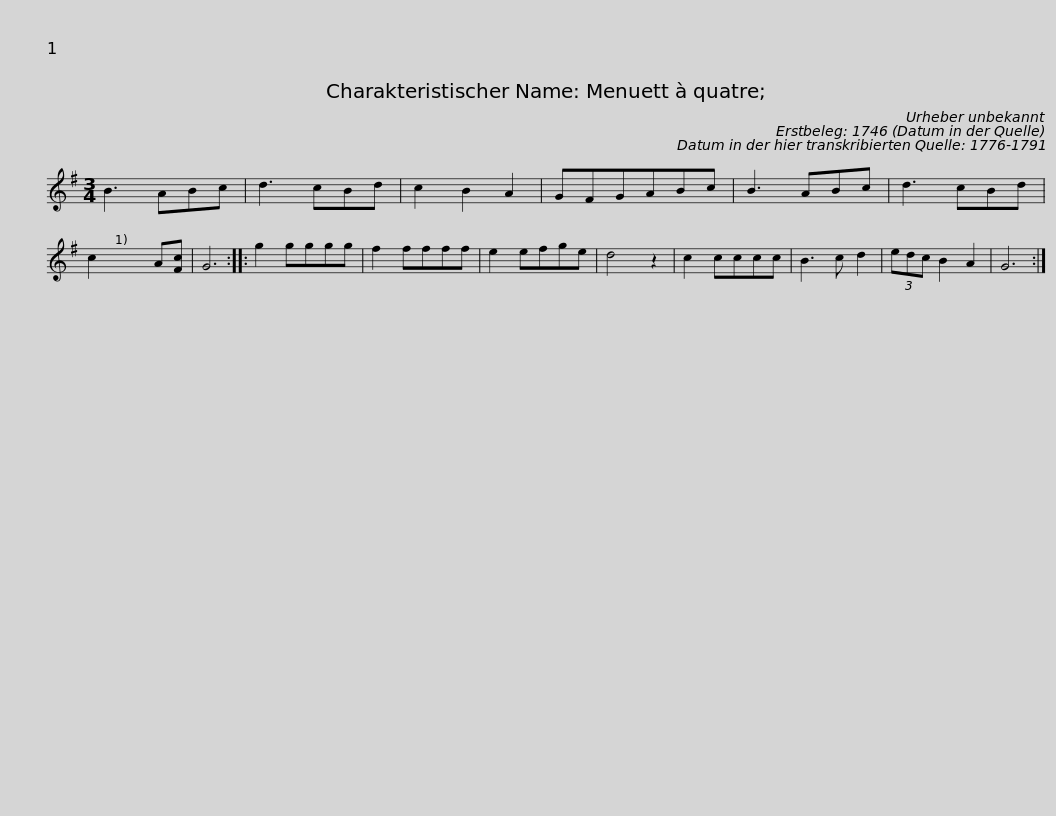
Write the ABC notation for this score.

X:1
L:1/8
M:3/4
I:linebreak $
K:G
V:1 treble
V:1
 B3 ABc | d3 cBd | c2 B2 A2 | GFGABc | B3 ABc | %5
 d3 cBd | c2 x x A[Fc] | G6 :: g2 gggg |$ f2 ffff | %10
 e2 efge | d4 z2 | c2 cccc | B3 c d2 | (3edc B2 A2 | %15
 G6 :| %16
